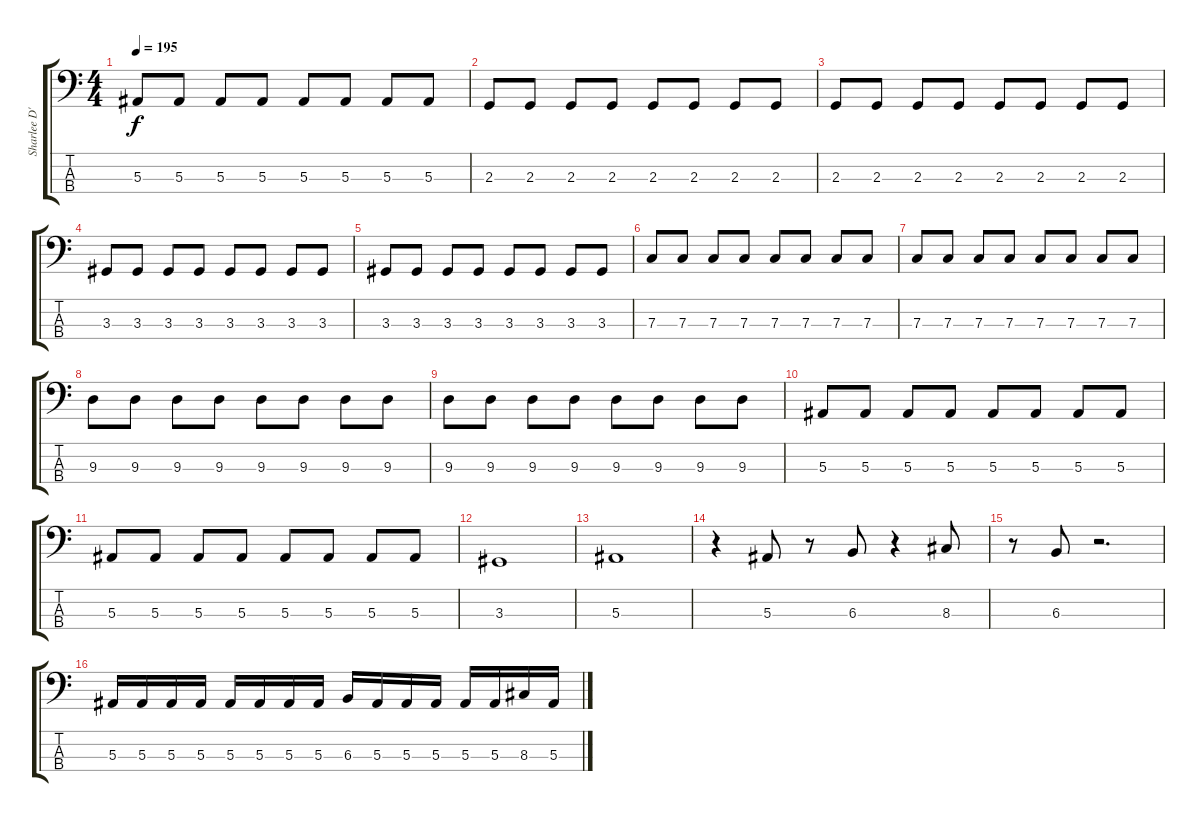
\track ("Sharlee D'Angelo" "Sharlee D'") {instrument electricbassfinger}
\staff {score tabs}
\tuning (Eb2 Bb1 F1 C1) {hide}
\ts (4 4)
\tempo 195
\clef f4
\ks c
5.3.8{dy f} 5.3.8 5.3.8 5.3.8 5.3.8 5.3.8 5.3.8 5.3.8 |
2.3.8 2.3.8 2.3.8 2.3.8 2.3.8 2.3.8 2.3.8 2.3.8 |
2.3.8 2.3.8 2.3.8 2.3.8 2.3.8 2.3.8 2.3.8 2.3.8 |
3.3.8 3.3.8 3.3.8 3.3.8 3.3.8 3.3.8 3.3.8 3.3.8 |
3.3.8 3.3.8 3.3.8 3.3.8 3.3.8 3.3.8 3.3.8 3.3.8 |
7.3.8 7.3.8 7.3.8 7.3.8 7.3.8 7.3.8 7.3.8 7.3.8 |
7.3.8 7.3.8 7.3.8 7.3.8 7.3.8 7.3.8 7.3.8 7.3.8 |
9.3.8 9.3.8 9.3.8 9.3.8 9.3.8 9.3.8 9.3.8 9.3.8 |
9.3.8 9.3.8 9.3.8 9.3.8 9.3.8 9.3.8 9.3.8 9.3.8 |
5.3.8 5.3.8 5.3.8 5.3.8 5.3.8 5.3.8 5.3.8 5.3.8 |
5.3.8 5.3.8 5.3.8 5.3.8 5.3.8 5.3.8 5.3.8 5.3.8 |
3.3.1 |
5.3.1 |
r.4 5.3.8 r.8 6.3.8 r.4 8.3.8 |
r.8 6.3.8 r.2{d} |
5.3.16 5.3.16 5.3.16 5.3.16 5.3.16 5.3.16 5.3.16 5.3.16 6.3.16 5.3.16 5.3.16 5.3.16 5.3.16 5.3.16 8.3.16 5.3.16
